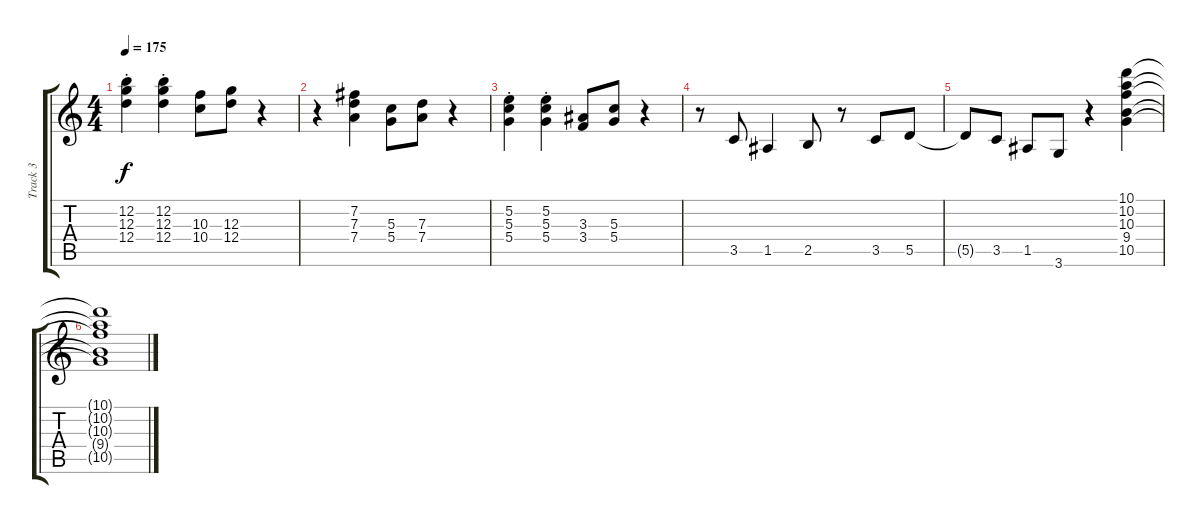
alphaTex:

\track ("Track 3" "Track 3") {instrument electricguitarjazz}
\staff {score tabs}
\tuning (E4 B3 G3 D3 A2 E2) {hide}
\ts (4 4)
\tempo 175
\clef g2
\ks c
(12.2{st} 12.3{st} 12.4{st}).4{dy f} (12.2{st} 12.3{st} 12.4{st}).4 (10.3 10.4).8 (12.3 12.4).8 r.4 |
r.4{volume 9} (7.2 7.3 7.4).4 (5.3 5.4).8 (7.3 7.4).8 r.4 |
(5.2{st} 5.3{st} 5.4{st}).4 (5.2{st} 5.3{st} 5.4{st}).4 (3.3 3.4).8 (5.3 5.4).8 r.4 |
r.8{volume 16} 3.5.8 1.5.4 2.5.8 r.8 3.5.8 5.5.8 |
5.5{t}.8 3.5.8 1.5.8 3.6.8 r.4{volume 9} (10.1 10.2 10.3 9.4 10.5).4 |
(10.1{t} 10.2{t} 10.3{t} 9.4{t} 10.5{t}).1
